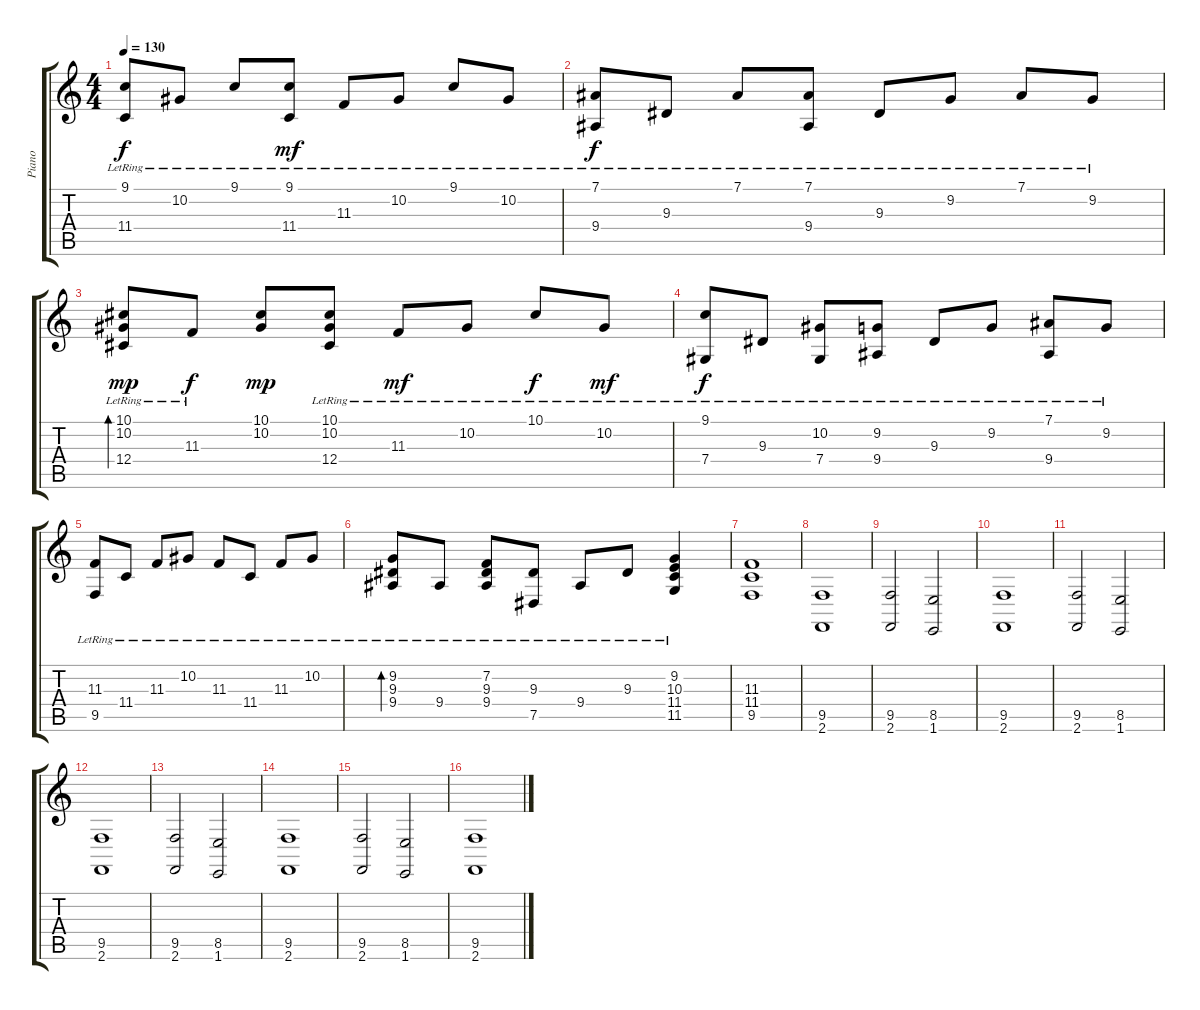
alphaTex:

\track ("Piano" "Piano") {instrument brightacousticpiano}
\staff {score tabs}
\tuning (Eb4 Bb3 Gb3 Db3 Ab2 Eb2) {hide}
\ts (4 4)
\tempo 130
\clef g2
\ks c
(9.1{lr} 11.4{lr}).8{dy f} 10.2{lr}.8 9.1{lr}.8 (9.1{lr} 11.4{lr}).8{dy mf} 11.3{lr}.8 10.2{lr}.8 9.1{lr}.8 10.2{lr}.8 |
(7.1{lr} 9.4{lr}).8{dy f} 9.3{lr}.8 7.1{lr}.8 (7.1{lr} 9.4{lr}).8 9.3{lr}.8 9.2{lr}.8 7.1{lr}.8 9.2{lr}.8 |
(10.1{lr} 10.2{lr} 12.4{lr}).8{bd 120 dy mp} 11.3{lr}.8{dy f} (10.1 10.2).8{dy mp} (10.1{lr} 10.2{lr} 12.4{lr}).8 11.3{lr}.8{dy mf} 10.2{lr}.8 10.1{lr}.8{dy f} 10.2{lr}.8{dy mf} |
(9.1{lr} 7.4{lr}).8{dy f} 9.3{lr}.8 (10.2{lr} 7.4{lr}).8 (9.2{lr} 9.4{lr}).8 9.3{lr}.8 9.2{lr}.8 (7.1{lr} 9.4{lr}).8 9.2{lr}.8 |
(11.3{lr} 9.5{lr}).8 11.4{lr}.8 11.3{lr}.8 10.2{lr}.8 11.3{lr}.8 11.4{lr}.8 11.3{lr}.8 10.2{lr}.8 |
(9.2{lr} 9.3{lr} 9.4{lr}).8{bd 120} 9.4{lr}.8 (7.2{lr} 9.3{lr} 9.4{lr}).8 (9.3{lr} 7.5{lr}).8 9.4{lr}.8 9.3{lr}.8 (9.2{lr} 10.3{lr} 11.4 11.5{lr}).4 |
(11.3 11.4 9.5{be (hold 0 0 60 0)}).1 |
(9.5 2.6).1{volume 15} |
(9.5 2.6).2 (8.5 1.6).2 |
(9.5 2.6).1 |
(9.5 2.6).2 (8.5 1.6).2 |
(9.5 2.6).1 |
(9.5 2.6).2 (8.5 1.6).2 |
(9.5 2.6).1 |
(9.5 2.6).2 (8.5 1.6).2 |
(9.5 2.6).1{volume 8}
